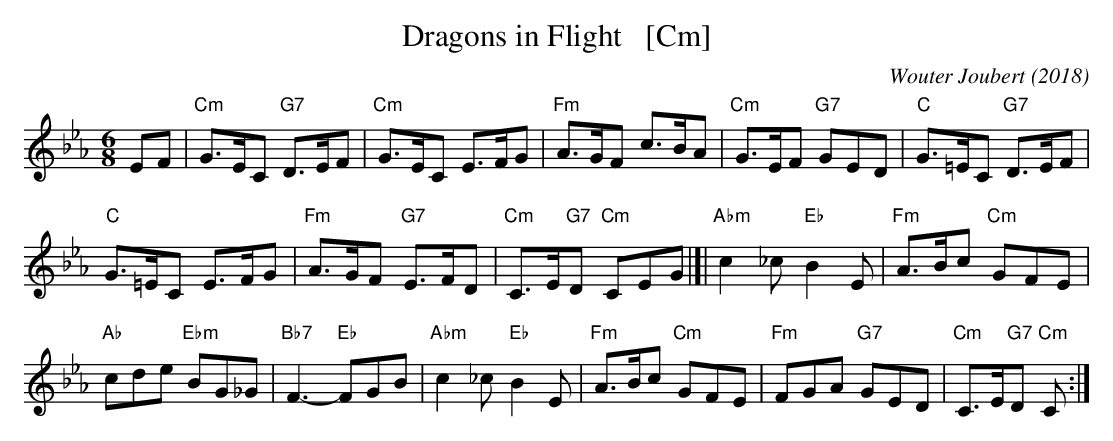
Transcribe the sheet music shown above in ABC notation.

X:1
T: Dragons in Flight   [Cm]
C: Wouter Joubert (2018)
M: 6/8
L: 1/8
K: Cm
EF | "Cm"G>EC "G7"D>EF | "Cm"G>EC E>FG | "Fm"A>GF c>BA | "Cm"G>EF "G7"GED | "C"G>=EC "G7"D>EF |
"C"G>=EC E>FG | "Fm"A>GF "G7"E>FD | "Cm"C>E"G7"D "Cm"CEG |[| "Abm"c2_c "Eb"B2E | "Fm"A>Bc "Cm"GFE |
"Ab"cde "Ebm"BG_G | "Bb7"F3- "Eb"FGB | "Abm"c2_c "Eb"B2E | "Fm"A>Bc "Cm"GFE | "Fm"FGA "G7"GED | "Cm"C>E"G7"D "Cm"C :|
